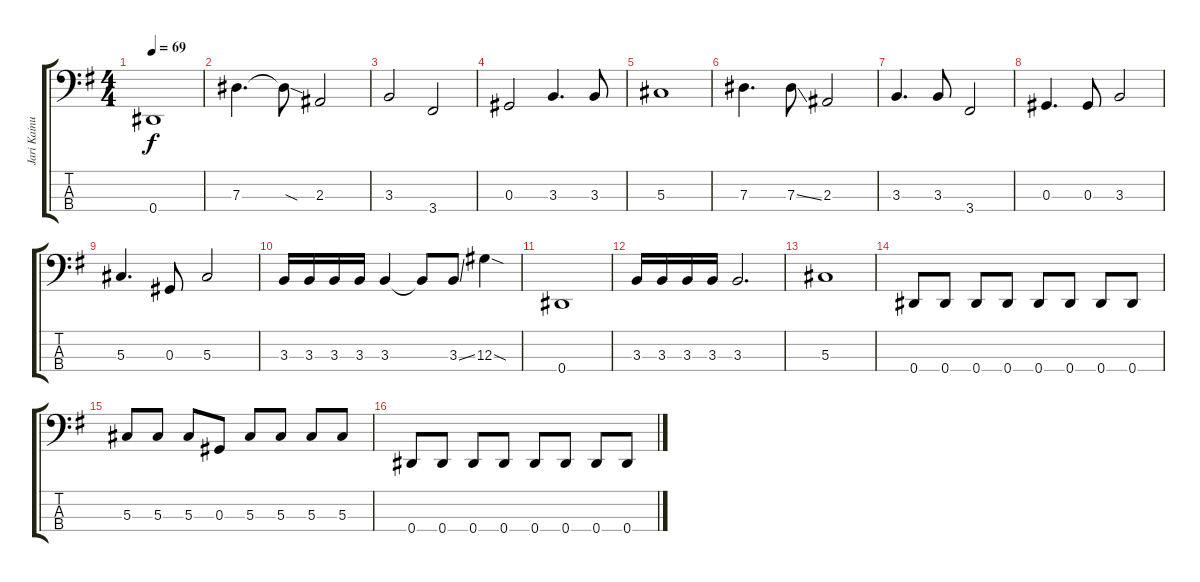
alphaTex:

\track ("Jari Kainulainen" "Jari Kainu") {instrument electricbassfinger}
\staff {score tabs}
\tuning (Gb2 Db2 Ab1 Eb1) {hide}
\ts (4 4)
\tempo 69
\clef f4
\ks g
0.4{t}.1{dy f} |
7.3.4{d} 7.3{sod t}.8 2.3.2 |
3.3.2 3.4.2 |
0.3.2 3.3.4{d} 3.3.8 |
5.3.1 |
7.3.4{d} 7.3{ss}.8 2.3.2 |
3.3.4{d} 3.3.8 3.4.2 |
0.3.4{d} 0.3.8 3.3.2 |
5.3.4{d} 0.3.8 5.3.2 |
3.3.16 3.3.16 3.3.16 3.3.16 3.3.4 3.3{t}.8 3.3{ss}.8 12.3{sod}.4 |
0.4.1 |
3.3.16 3.3.16 3.3.16 3.3.16 3.3.2{d} |
5.3.1 |
0.4.8 0.4.8 0.4.8 0.4.8 0.4.8 0.4.8 0.4.8 0.4.8 |
5.3.8 5.3.8 5.3.8 0.3.8 5.3.8 5.3.8 5.3.8 5.3.8 |
0.4.8 0.4.8 0.4.8 0.4.8 0.4.8 0.4.8 0.4.8 0.4.8
